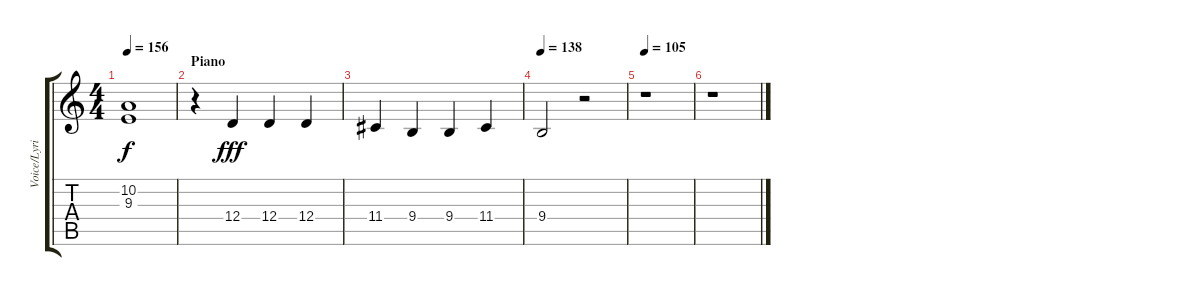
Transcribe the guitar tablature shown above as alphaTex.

\track ("Voice/Lyrics" "Voice/Lyri") {instrument lead1square}
\staff {score tabs}
\tuning (E4 B3 G3 D3 A2 E2) {hide}
\ts (4 4)
\tempo 156
\clef g2
\ks c
(10.2{t} 9.3{t}).1{dy f} |
\section ("" "Piano")
r.4{volume 16} 12.4.4{dy fff} 12.4.4 12.4.4 |
11.4.4 9.4.4 9.4.4 11.4.4 |
\tempo 138
9.4.2 r.2 |
\tempo 86
\tempo 105
r.1 |
r.1
